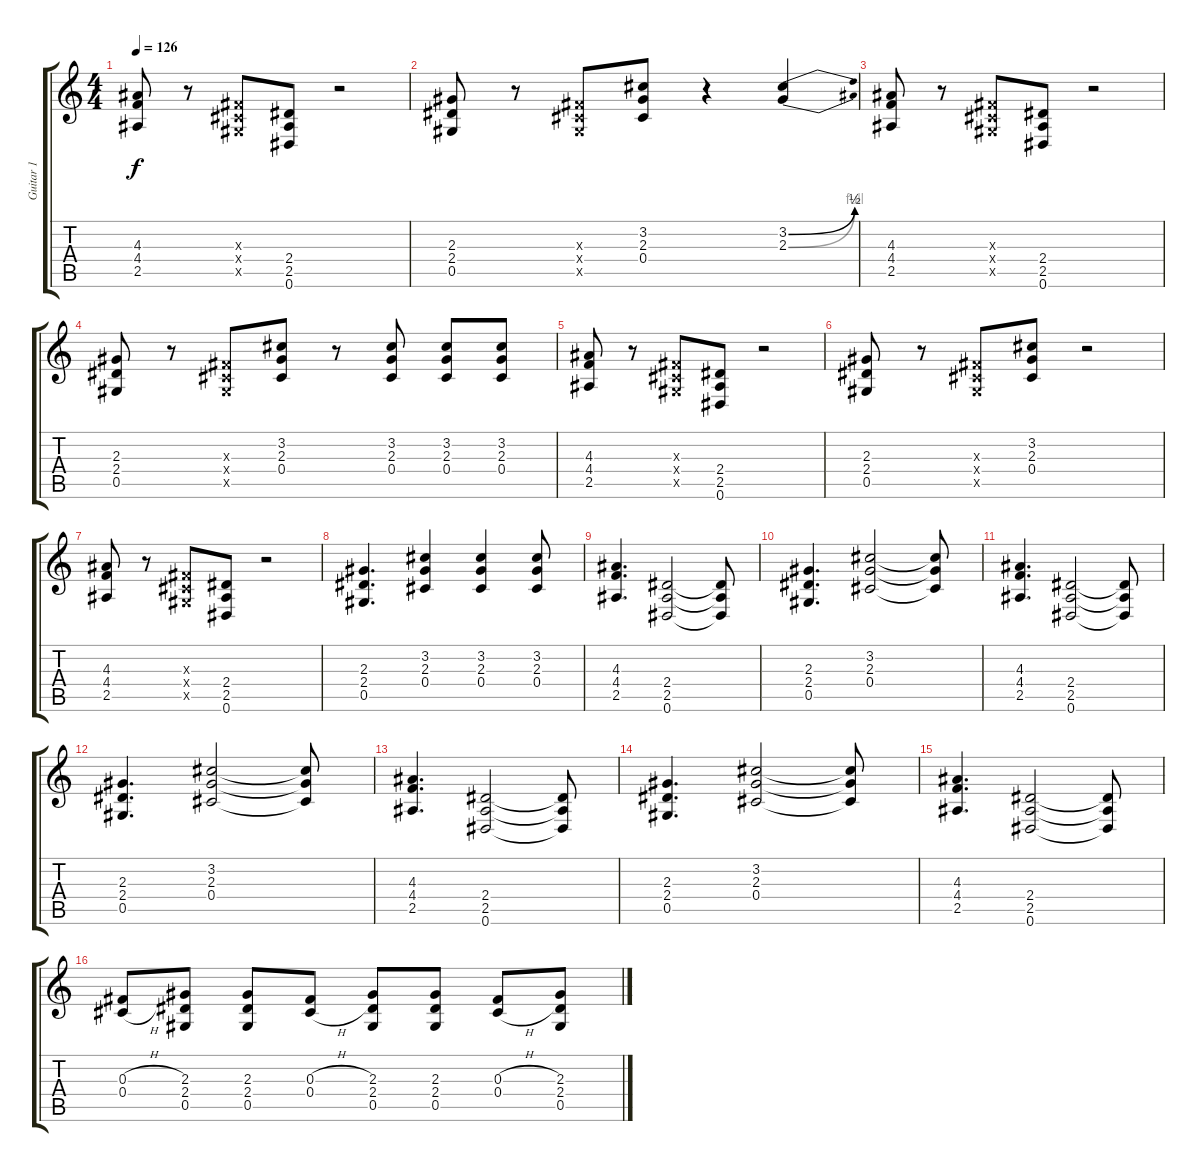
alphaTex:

\track ("Guitar 1" "Guitar 1") {instrument overdrivenguitar}
\staff {score tabs}
\tuning (Eb4 Bb3 Gb3 Db3 Ab2 Eb2) {hide}
\ts (4 4)
\tempo 126
\clef g2
\ks c
(4.3 4.4 2.5).8{dy f} r.8 (0.3{x} 0.4{x} 0.5{x}).8 (2.4 2.5 0.6).8 r.2 |
(2.3 2.4 0.5).8 r.8 (0.3{x} 0.4{x} 0.5{x}).8 (3.2 2.3 0.4).8 r.4 (3.2{be (bend 0 0 60 2)} 2.3{be (bend 0 0 60 4)}).4 |
(4.3 4.4 2.5).8 r.8 (0.3{x} 0.4{x} 0.5{x}).8 (2.4 2.5 0.6).8 r.2 |
(2.3 2.4 0.5).8 r.8 (0.3{x} 0.4{x} 0.5{x}).8 (3.2 2.3 0.4).8 r.8 (3.2 2.3 0.4).8 (3.2 2.3 0.4).8 (3.2 2.3 0.4).8 |
(4.3 4.4 2.5).8 r.8 (0.3{x} 0.4{x} 0.5{x}).8 (2.4 2.5 0.6).8 r.2 |
(2.3 2.4 0.5).8 r.8 (0.3{x} 0.4{x} 0.5{x}).8 (3.2 2.3 0.4).8 r.2 |
(4.3 4.4 2.5).8 r.8 (0.3{x} 0.4{x} 0.5{x}).8 (2.4 2.5 0.6).8 r.2 |
(2.3 2.4 0.5).4{d} (3.2 2.3 0.4).4 (3.2 2.3 0.4).4 (3.2 2.3 0.4).8 |
(4.3 4.4 2.5).4{d} (2.4 2.5 0.6).2 (2.4{t} 2.5{t} 0.6{t}).8 |
(2.3 2.4 0.5).4{d} (3.2 2.3 0.4).2 (3.2{t} 2.3{t} 0.4{t}).8 |
(4.3 4.4 2.5).4{d} (2.4 2.5 0.6).2 (2.4{t} 2.5{t} 0.6{t}).8 |
(2.3 2.4 0.5).4{d} (3.2 2.3 0.4).2 (3.2{t} 2.3{t} 0.4{t}).8 |
(4.3 4.4 2.5).4{d} (2.4 2.5 0.6).2 (2.4{t} 2.5{t} 0.6{t}).8 |
(2.3 2.4 0.5).4{d} (3.2 2.3 0.4).2 (3.2{t} 2.3{t} 0.4{t}).8 |
(4.3 4.4 2.5).4{d} (2.4 2.5 0.6).2 (2.4{t} 2.5{t} 0.6{t}).8 |
(0.3{h} 0.4{h}).8 (2.3 2.4 0.5).8 (2.3 2.4 0.5).8 (0.3{h} 0.4{h}).8 (2.3 2.4 0.5).8 (2.3 2.4 0.5).8 (0.3{h} 0.4{h}).8 (2.3 2.4 0.5).8
